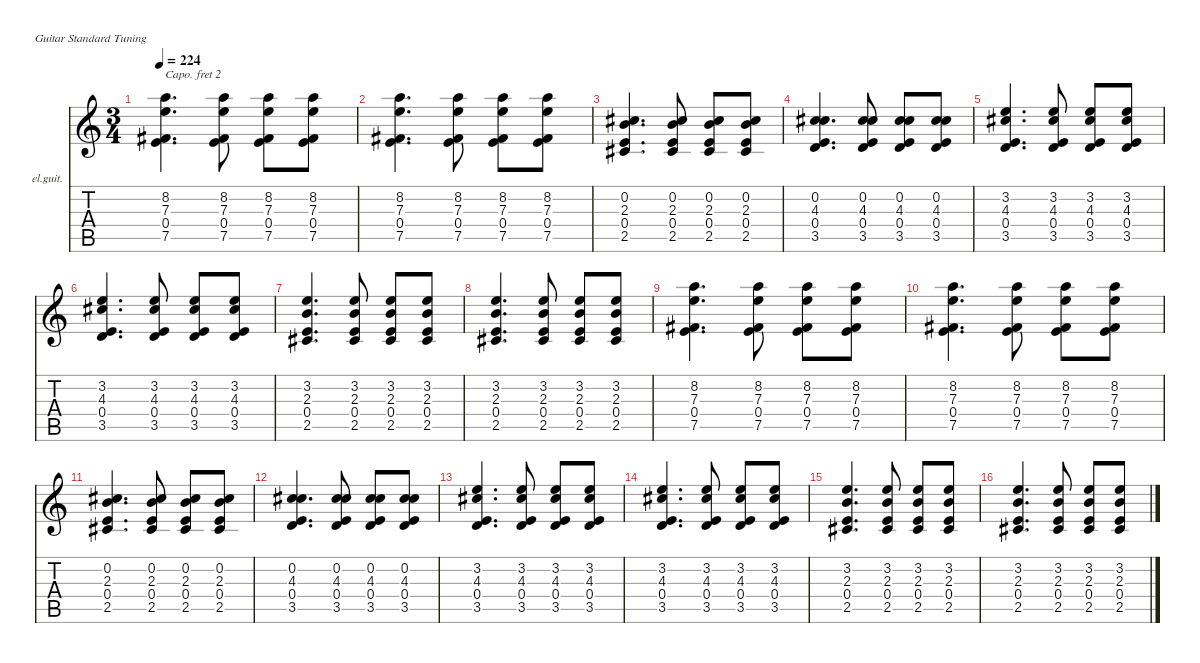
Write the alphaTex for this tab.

\hideDynamics
\bracketExtendMode nobrackets
\firstSystemTrackNameOrientation horizontal
\otherSystemsTrackNameOrientation horizontal
\track ("Main Gt." "el.guit.") {instrument electricguitarclean}
\staff {score tabs}
\capo 2
\tuning (E4 B3 G3 D3 A2 E2)
\ts (3 4)
\tempo 224
\clef g2
\ks aminor
(7.5{acc #} 7.3 8.2 0.4).4{d dy mf beam Down} (7.5{acc #} 7.3 8.2 0.4).8{beam Down} (7.5{acc #} 7.3 8.2 0.4).8{beam Down} (7.5{acc #} 7.3 8.2 0.4).8{beam Down} |
(7.5{acc #} 7.3 8.2 0.4).4{d beam Down} (7.5{acc #} 7.3 8.2 0.4).8{beam Down} (7.5{acc #} 7.3 8.2 0.4).8{beam Down} (7.5{acc #} 7.3 8.2 0.4).8{beam Down} |
(2.5{acc #} 0.4 2.3 0.2{acc #}).4{d beam Up} (2.5{acc #} 0.4 2.3 0.2{acc #}).8{beam Up} (2.5{acc #} 0.4 2.3 0.2{acc #}).8{beam Up} (2.5{acc #} 0.4 2.3 0.2{acc #}).8{beam Up} |
(3.5 0.4 4.3{acc #} 0.2{acc #}).4{d beam Up} (3.5 0.4 4.3{acc #} 0.2{acc #}).8{beam Up} (3.5 0.4 4.3{acc #} 0.2{acc #}).8{beam Up} (3.5 0.4 4.3{acc #} 0.2{acc #}).8{beam Up} |
(3.5 3.2 4.3{acc #} 0.4).4{d beam Up} (3.5 3.2 4.3{acc #} 0.4).8{beam Up} (3.5 3.2 4.3{acc #} 0.4).8{beam Up} (3.5 3.2 4.3{acc #} 0.4).8{beam Up} |
(3.5 3.2 4.3{acc #} 0.4).4{d beam Up} (3.5 3.2 4.3{acc #} 0.4).8{beam Up} (3.5 3.2 4.3{acc #} 0.4).8{beam Up} (3.5 3.2 4.3{acc #} 0.4).8{beam Up} |
(2.5{acc #} 3.2 2.3 0.4).4{d beam Up} (2.5{acc #} 3.2 2.3 0.4).8{beam Up} (2.5{acc #} 3.2 2.3 0.4).8{beam Up} (2.5{acc #} 3.2 2.3 0.4).8{beam Up} |
(2.5{acc #} 3.2 2.3 0.4).4{d beam Up} (2.5{acc #} 3.2 2.3 0.4).8{beam Up} (2.5{acc #} 3.2 2.3 0.4).8{beam Up} (2.5{acc #} 3.2 2.3 0.4).8{beam Up} |
(7.5{acc #} 7.3 8.2 0.4).4{d beam Down} (7.5{acc #} 7.3 8.2 0.4).8{beam Down} (7.5{acc #} 7.3 8.2 0.4).8{beam Down} (7.5{acc #} 7.3 8.2 0.4).8{beam Down} |
(7.5{acc #} 7.3 8.2 0.4).4{d beam Down} (7.5{acc #} 7.3 8.2 0.4).8{beam Down} (7.5{acc #} 7.3 8.2 0.4).8{beam Down} (7.5{acc #} 7.3 8.2 0.4).8{beam Down} |
(2.5{acc #} 0.4 2.3 0.2{acc #}).4{d beam Up} (2.5{acc #} 0.4 2.3 0.2{acc #}).8{beam Up} (2.5{acc #} 0.4 2.3 0.2{acc #}).8{beam Up} (2.5{acc #} 0.4 2.3 0.2{acc #}).8{beam Up} |
(3.5 0.4 4.3{acc #} 0.2{acc #}).4{d beam Up} (3.5 0.4 4.3{acc #} 0.2{acc #}).8{beam Up} (3.5 0.4 4.3{acc #} 0.2{acc #}).8{beam Up} (3.5 0.4 4.3{acc #} 0.2{acc #}).8{beam Up} |
(3.5 3.2 4.3{acc #} 0.4).4{d beam Up} (3.5 3.2 4.3{acc #} 0.4).8{beam Up} (3.5 3.2 4.3{acc #} 0.4).8{beam Up} (3.5 3.2 4.3{acc #} 0.4).8{beam Up} |
(3.5 3.2 4.3{acc #} 0.4).4{d beam Up} (3.5 3.2 4.3{acc #} 0.4).8{beam Up} (3.5 3.2 4.3{acc #} 0.4).8{beam Up} (3.5 3.2 4.3{acc #} 0.4).8{beam Up} |
(2.5{acc #} 3.2 2.3 0.4).4{d beam Up} (2.5{acc #} 3.2 2.3 0.4).8{beam Up} (2.5{acc #} 3.2 2.3 0.4).8{beam Up} (2.5{acc #} 3.2 2.3 0.4).8{beam Up} |
(2.5{acc #} 3.2 2.3 0.4).4{d beam Up} (2.5{acc #} 3.2 2.3 0.4).8{beam Up} (2.5{acc #} 3.2 2.3 0.4).8{beam Up} (2.5{acc #} 3.2 2.3 0.4).8{beam Up}
